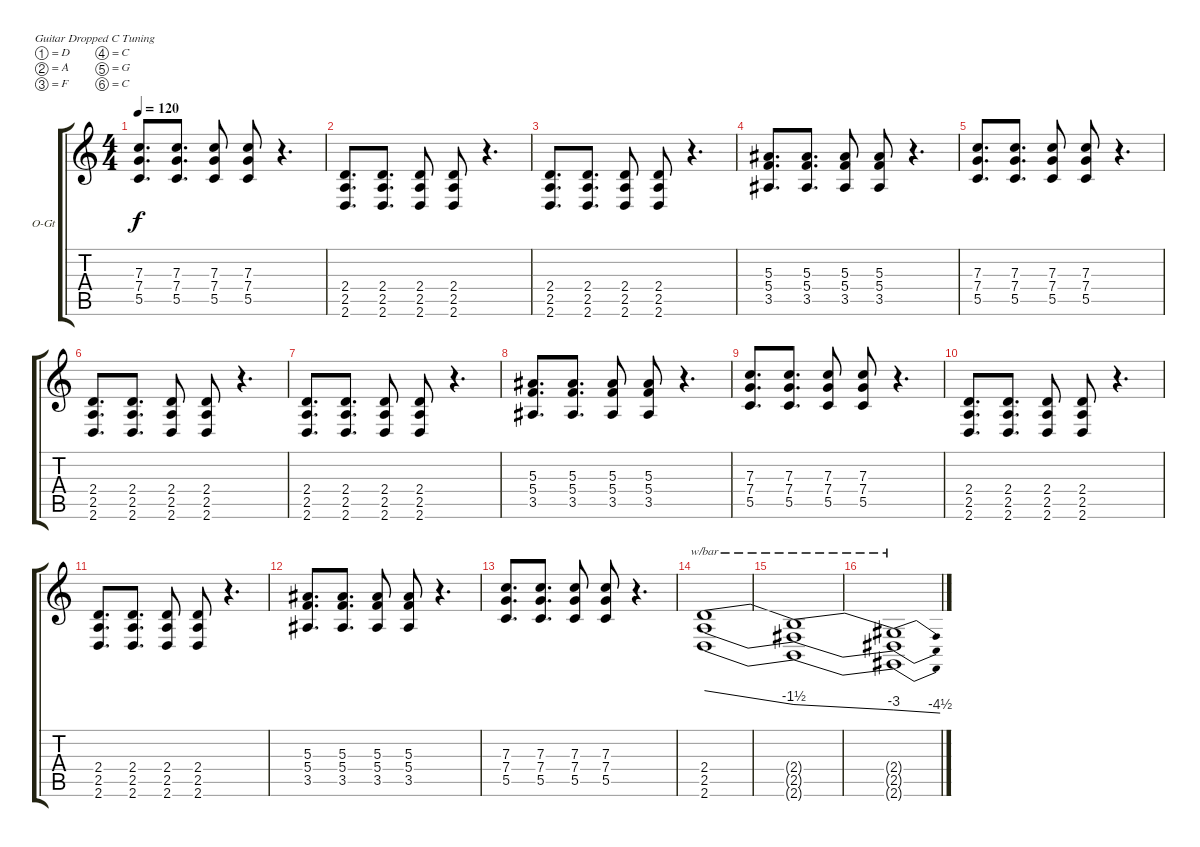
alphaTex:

\bracketExtendMode groupsimilarinstruments
\firstSystemTrackNameOrientation horizontal
\otherSystemsTrackNameOrientation horizontal
\track ("Overdrive Guitar" "O-Gt") {instrument overdrivenguitar}
\staff {score tabs}
\tuning (D4 A3 F3 C3 G2 C2)
\ts (4 4)
\tempo 120
\clef g2
\ks c
(7.3 7.4 5.5).8{d dy f} (7.3 7.4 5.5).8{d} (7.3 7.4 5.5).8 (7.3 7.4 5.5).8 r.4{d} |
(2.4 2.5 2.6).8{d} (2.4 2.5 2.6).8{d} (2.4 2.5 2.6).8 (2.4 2.5 2.6).8 r.4{d} |
(2.4 2.5 2.6).8{d} (2.4 2.5 2.6).8{d} (2.4 2.5 2.6).8 (2.4 2.5 2.6).8 r.4{d} |
(5.3 5.4 3.5).8{d} (5.3 5.4 3.5).8{d} (5.3 5.4 3.5).8 (5.3 5.4 3.5).8 r.4{d} |
(7.3 7.4 5.5).8{d} (7.3 7.4 5.5).8{d} (7.3 7.4 5.5).8 (7.3 7.4 5.5).8 r.4{d} |
(2.4 2.5 2.6).8{d} (2.4 2.5 2.6).8{d} (2.4 2.5 2.6).8 (2.4 2.5 2.6).8 r.4{d} |
(2.4 2.5 2.6).8{d} (2.4 2.5 2.6).8{d} (2.4 2.5 2.6).8 (2.4 2.5 2.6).8 r.4{d} |
(5.3 5.4 3.5).8{d} (5.3 5.4 3.5).8{d} (5.3 5.4 3.5).8 (5.3 5.4 3.5).8 r.4{d} |
(7.3 7.4 5.5).8{d} (7.3 7.4 5.5).8{d} (7.3 7.4 5.5).8 (7.3 7.4 5.5).8 r.4{d} |
(2.4 2.5 2.6).8{d} (2.4 2.5 2.6).8{d} (2.4 2.5 2.6).8 (2.4 2.5 2.6).8 r.4{d} |
(2.4 2.5 2.6).8{d} (2.4 2.5 2.6).8{d} (2.4 2.5 2.6).8 (2.4 2.5 2.6).8 r.4{d} |
(5.3 5.4 3.5).8{d} (5.3 5.4 3.5).8{d} (5.3 5.4 3.5).8 (5.3 5.4 3.5).8 r.4{d} |
(7.3 7.4 5.5).8{d} (7.3 7.4 5.5).8{d} (7.3 7.4 5.5).8 (7.3 7.4 5.5).8 r.4{d} |
(2.4 2.5 2.6).1{tbe (dive default 0 0 60 -6)} |
(2.4{t} 2.5{t} 2.6{t}).1{tbe (dive default 0 -6 60 -12)} |
(2.4{t} 2.5{t} 2.6{t}).1{tbe (dive default 0 -12 60 -18)}
